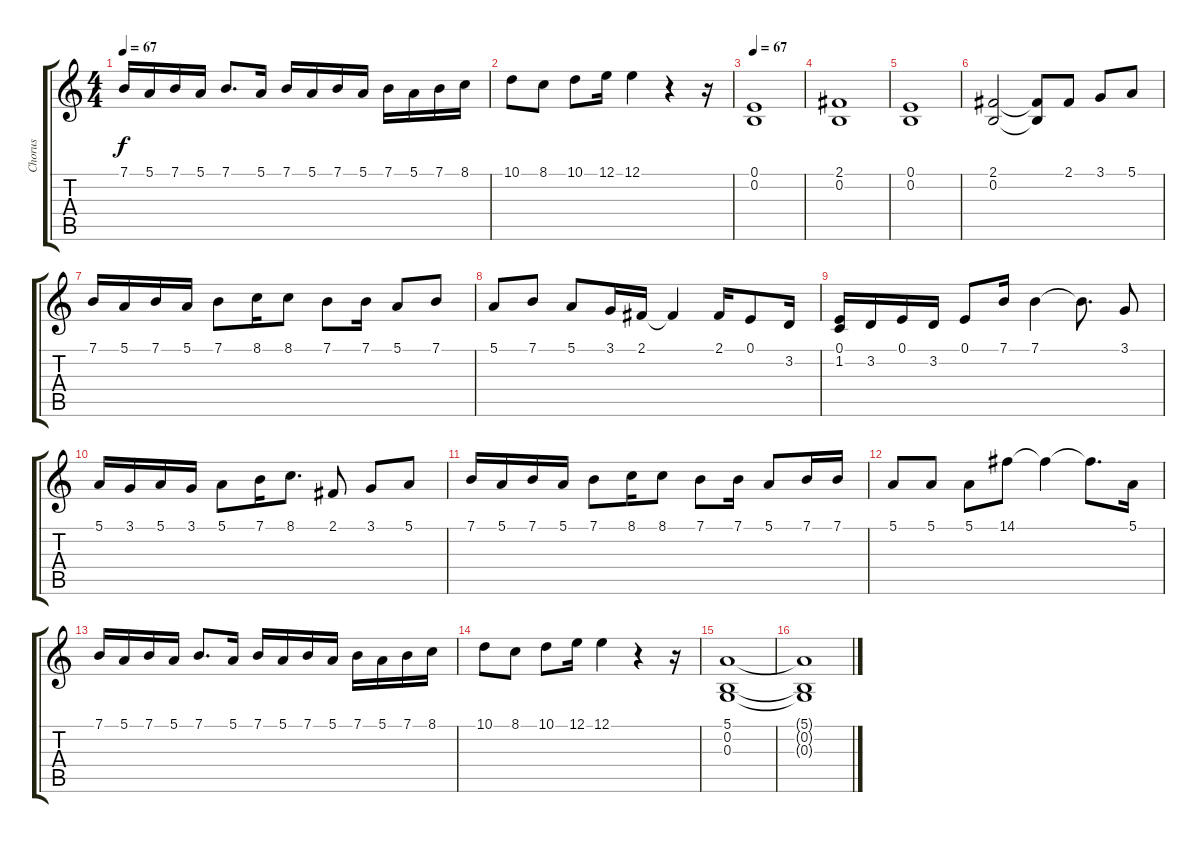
\track ("Chorus" "Chorus") {instrument lead6voice}
\staff {score tabs}
\tuning (E4 B3 G3 D3 A2 E2) {hide}
\ts (4 4)
\tempo 67
\clef g2
\ks c
7.1.16{dy f} 5.1.16 7.1.16 5.1.16 7.1.8{d} 5.1.16 7.1.16 5.1.16 7.1.16 5.1.16 7.1.16 5.1.16 7.1.16 8.1.16 |
10.1.8 8.1.8 10.1.8 12.1.16 12.1.4 r.4 r.16 |
\tempo 67
(0.1 0.2).1 |
(2.1 0.2).1 |
(0.1 0.2).1 |
(2.1 0.2).2 (2.1{t} 0.2{t}).8 2.1.8 3.1.8 5.1.8 |
7.1.16 5.1.16 7.1.16 5.1.16 7.1.8 8.1.16 8.1.8 7.1.8 7.1.16 5.1.8 7.1.8 |
5.1.8 7.1.8 5.1.8 3.1.16 2.1.16 2.1{t}.4 2.1.16 0.1.8 3.2.16 |
(0.1 1.2).16 3.2.16 0.1.16 3.2.16 0.1.8 7.1.16 7.1.4 7.1{t}.8{d} 3.1.8 |
5.1.16 3.1.16 5.1.16 3.1.16 5.1.8 7.1.16 8.1.8{d} 2.1.8 3.1.8 5.1.8 |
7.1.16 5.1.16 7.1.16 5.1.16 7.1.8 8.1.16 8.1.8 7.1.8 7.1.16 5.1.8 7.1.16 7.1.16 |
5.1.8 5.1.8 5.1.8 14.1.8 14.1{t}.4 14.1{t}.8{d} 5.1.16 |
7.1.16 5.1.16 7.1.16 5.1.16 7.1.8{d} 5.1.16 7.1.16 5.1.16 7.1.16 5.1.16 7.1.16 5.1.16 7.1.16 8.1.16 |
10.1.8 8.1.8 10.1.8 12.1.16 12.1.4 r.4 r.16 |
(5.1 0.2 0.3).1{volume 1} |
(5.1{t} 0.2{t} 0.3{t}).1
